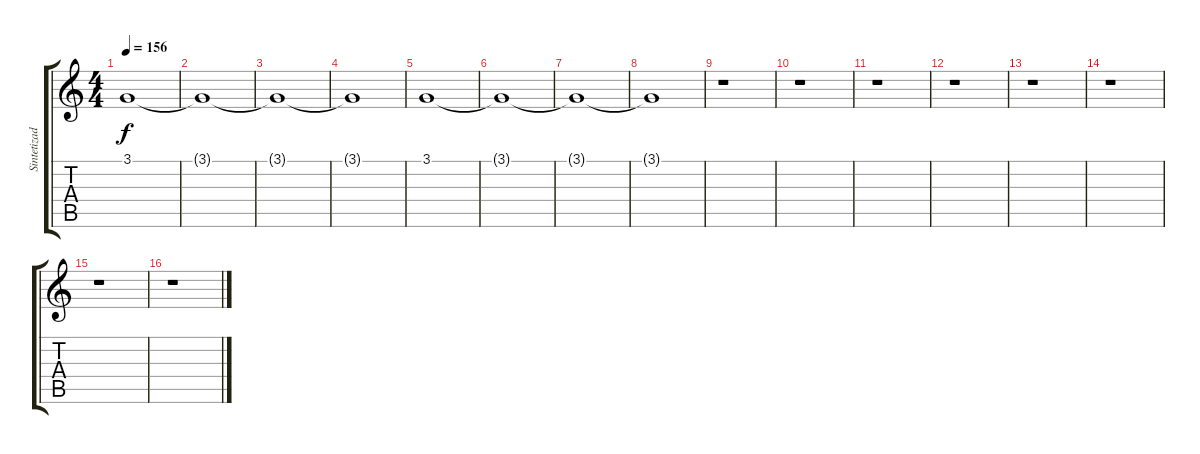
\track ("Sintetizador I" "Sintetizad") {instrument stringensemble2}
\staff {score tabs}
\tuning (E4 B3 G3 D3 A2 E2) {hide}
\ts (4 4)
\tempo 156
\clef g2
\ks c
3.1.1{dy f} |
3.1{t}.1 |
3.1{t}.1 |
3.1{t}.1 |
3.1.1 |
3.1{t}.1 |
3.1{t}.1 |
3.1{t}.1 |
r.1 |
r.1 |
r.1 |
r.1 |
r.1 |
r.1 |
r.1 |
r.1
